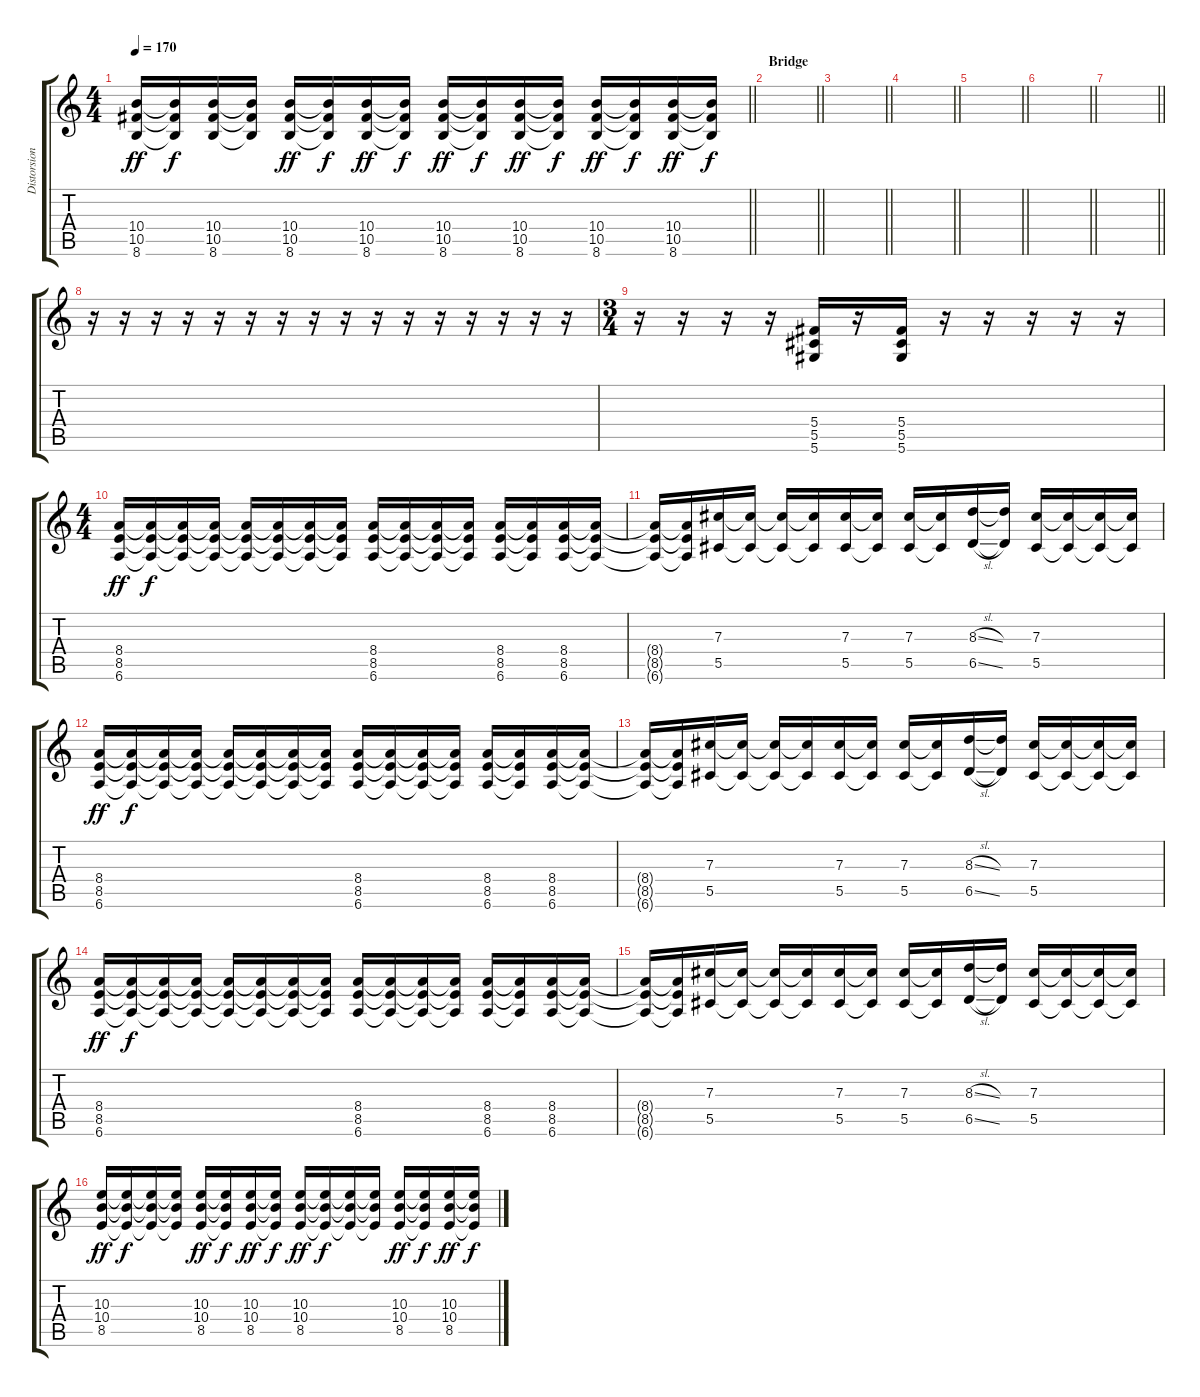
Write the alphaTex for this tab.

\track ("Distorsion" "Distorsion") {instrument distortionguitar}
\staff {score tabs}
\tuning (Eb4 Bb3 Gb3 Db3 Ab2 Eb2) {hide}
\ts (4 4)
\tempo 170
\clef g2
\barLineRight lightlight
\ks c
(10.4 10.5 8.6).16{dy ff} (10.4{t} 10.5{t} 8.6{t}).16{dy f} (10.4 10.5 8.6).16 (10.4{t} 10.5{t} 8.6{t}).16 (10.4 10.5 8.6).16{dy ff} (10.4{t} 10.5{t} 8.6{t}).16{dy f} (10.4 10.5 8.6).16{dy ff} (10.4{t} 10.5{t} 8.6{t}).16{dy f} (10.4 10.5 8.6).16{dy ff} (10.4{t} 10.5{t} 8.6{t}).16{dy f} (10.4 10.5 8.6).16{dy ff} (10.4{t} 10.5{t} 8.6{t}).16{dy f} (10.4 10.5 8.6).16{dy ff} (10.4{t} 10.5{t} 8.6{t}).16{dy f} (10.4 10.5 8.6).16{dy ff} (10.4{t} 10.5{t} 8.6{t}).16{dy f} |
\section ("" "Bridge")
\barLineRight lightlight
|
\barLineRight lightlight
|
\barLineRight lightlight
|
\barLineRight lightlight
|
\barLineRight lightlight
|
\barLineRight lightlight
|
r.16 r.16 r.16 r.16 r.16 r.16 r.16 r.16 r.16 r.16 r.16 r.16 r.16 r.16 r.16 r.16 |
\ts (3 4)
r.16 r.16 r.16 r.16 (5.4 5.5 5.6).16 r.16 (5.4 5.5 5.6).16 r.16 r.16 r.16 r.16 r.16 |
\ts (4 4)
(8.4 8.5 6.6).16{dy ff} (8.4{t} 8.5{t} 6.6{t}).16{dy f} (8.4{t} 8.5{t} 6.6{t}).16 (8.4{t} 8.5{t} 6.6{t}).16 (8.4{t} 8.5{t} 6.6{t}).16 (8.4{t} 8.5{t} 6.6{t}).16 (8.4{t} 8.5{t} 6.6{t}).16 (8.4{t} 8.5{t} 6.6{t}).16 (8.4 8.5 6.6).16 (8.4{t} 8.5{t} 6.6{t}).16 (8.4{t} 8.5{t} 6.6{t}).16 (8.4{t} 8.5{t} 6.6{t}).16 (8.4 8.5 6.6).16 (8.4{t} 8.5{t} 6.6{t}).16 (8.4 8.5 6.6).16 (8.4{t} 8.5{t} 6.6{t}).16 |
(8.4{t} 8.5{t} 6.6{t}).16 (8.4{t} 8.5{t} 6.6{t}).16 (7.3 5.5).16 (7.3{t} 5.5{t}).16 (7.3{t} 5.5{t}).16 (7.3{t} 5.5{t}).16 (7.3 5.5).16 (7.3{t} 5.5{t}).16 (7.3 5.5).16 (7.3{t} 5.5{t}).16 (8.3{sl} 6.5{sl}).16 (8.3{t} 6.5{t}).16 (7.3 5.5).16 (7.3{t} 5.5{t}).16 (7.3{t} 5.5{t}).16 (7.3{t} 5.5{t}).16 |
(8.4 8.5 6.6).16{dy ff} (8.4{t} 8.5{t} 6.6{t}).16{dy f} (8.4{t} 8.5{t} 6.6{t}).16 (8.4{t} 8.5{t} 6.6{t}).16 (8.4{t} 8.5{t} 6.6{t}).16 (8.4{t} 8.5{t} 6.6{t}).16 (8.4{t} 8.5{t} 6.6{t}).16 (8.4{t} 8.5{t} 6.6{t}).16 (8.4 8.5 6.6).16 (8.4{t} 8.5{t} 6.6{t}).16 (8.4{t} 8.5{t} 6.6{t}).16 (8.4{t} 8.5{t} 6.6{t}).16 (8.4 8.5 6.6).16 (8.4{t} 8.5{t} 6.6{t}).16 (8.4 8.5 6.6).16 (8.4{t} 8.5{t} 6.6{t}).16 |
(8.4{t} 8.5{t} 6.6{t}).16 (8.4{t} 8.5{t} 6.6{t}).16 (7.3 5.5).16 (7.3{t} 5.5{t}).16 (7.3{t} 5.5{t}).16 (7.3{t} 5.5{t}).16 (7.3 5.5).16 (7.3{t} 5.5{t}).16 (7.3 5.5).16 (7.3{t} 5.5{t}).16 (8.3{sl} 6.5{sl}).16 (8.3{t} 6.5{t}).16 (7.3 5.5).16 (7.3{t} 5.5{t}).16 (7.3{t} 5.5{t}).16 (7.3{t} 5.5{t}).16 |
(8.4 8.5 6.6).16{dy ff} (8.4{t} 8.5{t} 6.6{t}).16{dy f} (8.4{t} 8.5{t} 6.6{t}).16 (8.4{t} 8.5{t} 6.6{t}).16 (8.4{t} 8.5{t} 6.6{t}).16 (8.4{t} 8.5{t} 6.6{t}).16 (8.4{t} 8.5{t} 6.6{t}).16 (8.4{t} 8.5{t} 6.6{t}).16 (8.4 8.5 6.6).16 (8.4{t} 8.5{t} 6.6{t}).16 (8.4{t} 8.5{t} 6.6{t}).16 (8.4{t} 8.5{t} 6.6{t}).16 (8.4 8.5 6.6).16 (8.4{t} 8.5{t} 6.6{t}).16 (8.4 8.5 6.6).16 (8.4{t} 8.5{t} 6.6{t}).16 |
(8.4{t} 8.5{t} 6.6{t}).16 (8.4{t} 8.5{t} 6.6{t}).16 (7.3 5.5).16 (7.3{t} 5.5{t}).16 (7.3{t} 5.5{t}).16 (7.3{t} 5.5{t}).16 (7.3 5.5).16 (7.3{t} 5.5{t}).16 (7.3 5.5).16 (7.3{t} 5.5{t}).16 (8.3{sl} 6.5{sl}).16 (8.3{t} 6.5{t}).16 (7.3 5.5).16 (7.3{t} 5.5{t}).16 (7.3{t} 5.5{t}).16 (7.3{t} 5.5{t}).16 |
(10.3 10.4 8.5).16{dy ff} (10.3{t} 10.4{t} 8.5{t}).16{dy f} (10.3{t} 10.4{t} 8.5{t}).16 (10.3{t} 10.4{t} 8.5{t}).16 (10.3 10.4 8.5).16{dy ff} (10.3{t} 10.4{t} 8.5{t}).16{dy f} (10.3 10.4 8.5).16{dy ff} (10.3{t} 10.4{t} 8.5{t}).16{dy f} (10.3 10.4 8.5).16{dy ff} (10.3{t} 10.4{t} 8.5{t}).16{dy f} (10.3{t} 10.4{t} 8.5{t}).16 (10.3{t} 10.4{t} 8.5{t}).16 (10.3 10.4 8.5).16{dy ff} (10.3{t} 10.4{t} 8.5{t}).16{dy f} (10.3 10.4 8.5).16{dy ff} (10.3{t} 10.4{t} 8.5{t}).16{dy f}
